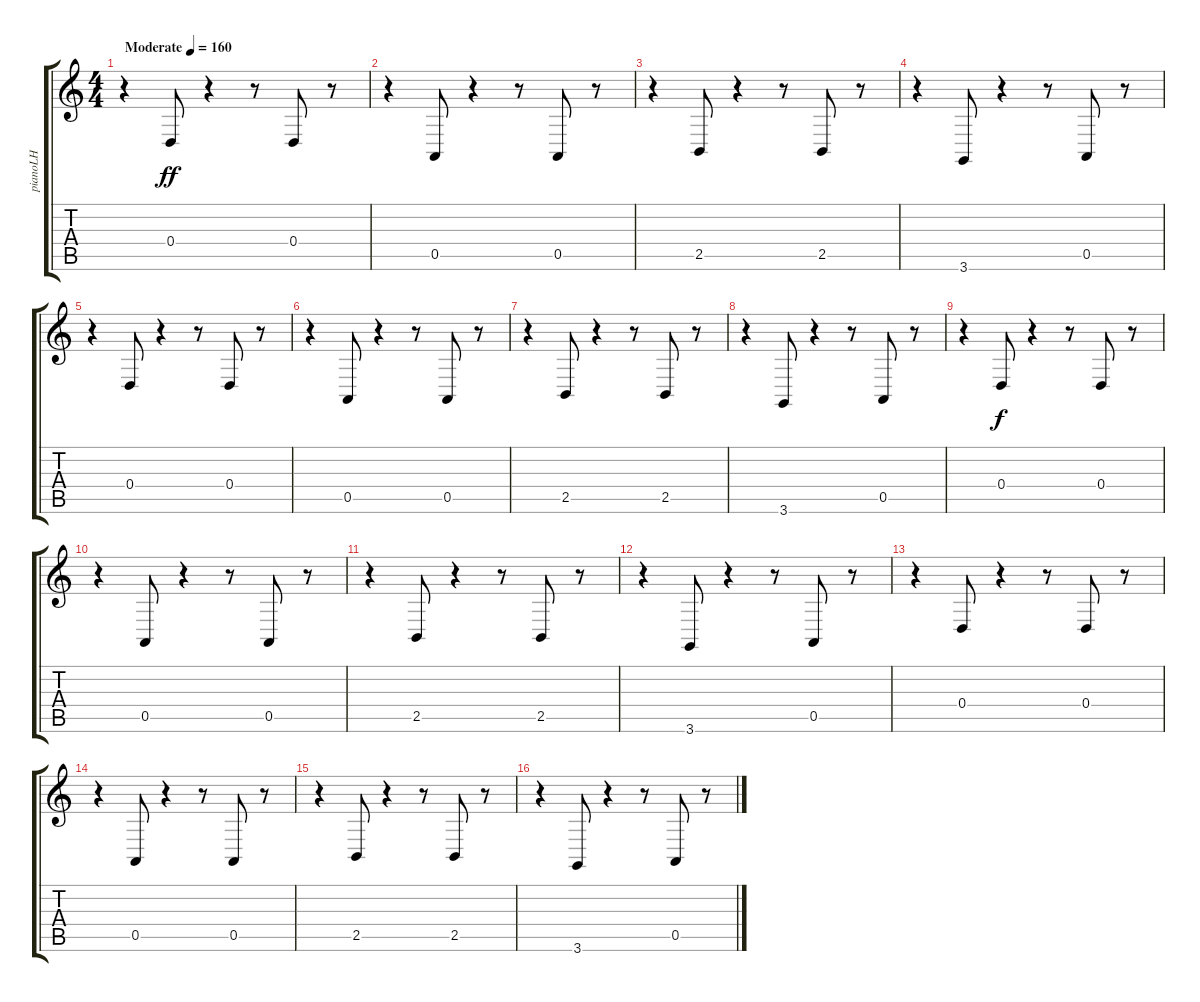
\track ("pianoLH" "pianoLH") {instrument brightacousticpiano}
\staff {score tabs}
\tuning (E4 B3 G3 D3 A2 E2) {hide}
\ts (4 4)
\tempo (160 "Moderate")
\clef g2
\ks c
r.4{dy ff instrument brightacousticpiano} 0.4.8 r.4 r.8 0.4.8 r.8 |
r.4 0.5.8 r.4 r.8 0.5.8 r.8 |
r.4 2.5.8 r.4 r.8 2.5.8 r.8 |
r.4 3.6.8 r.4 r.8 0.5.8 r.8 |
r.4 0.4.8 r.4 r.8 0.4.8 r.8 |
r.4 0.5.8 r.4 r.8 0.5.8 r.8 |
r.4 2.5.8 r.4 r.8 2.5.8 r.8 |
r.4 3.6.8 r.4 r.8 0.5.8 r.8 |
r.4 0.4.8{dy f} r.4 r.8 0.4.8 r.8 |
r.4 0.5.8 r.4 r.8 0.5.8 r.8 |
r.4 2.5.8 r.4 r.8 2.5.8 r.8 |
r.4 3.6.8 r.4 r.8 0.5.8 r.8 |
r.4 0.4.8 r.4 r.8 0.4.8 r.8 |
r.4 0.5.8 r.4 r.8 0.5.8 r.8 |
r.4 2.5.8 r.4 r.8 2.5.8 r.8 |
r.4 3.6.8 r.4 r.8 0.5.8 r.8
